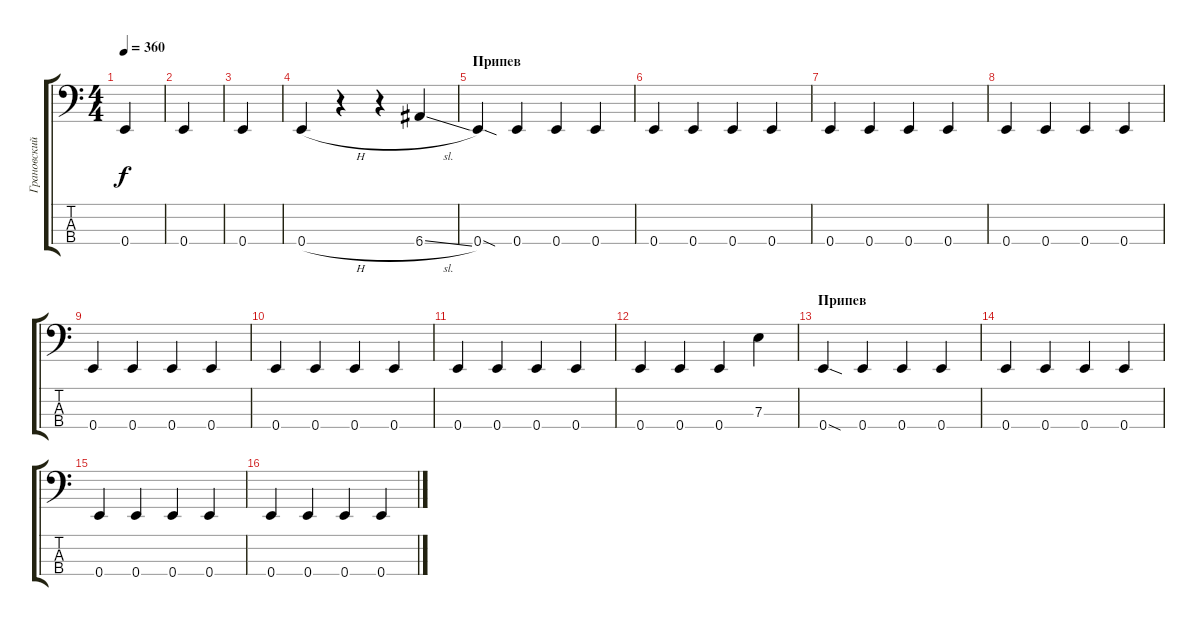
\track ("Грановский" "Грановский") {instrument electricbassfinger}
\staff {score tabs}
\tuning (G2 D2 A1 E1) {hide}
\ts (4 4)
\tempo 360
\clef f4
\ks c
0.4.4{dy f} |
0.4.4 |
0.4.4 |
0.4{h}.4 r.4 r.4 6.4{sl}.4 |
\section ("" "Припев")
0.4{sod}.4 0.4.4 0.4.4 0.4.4 |
0.4.4 0.4.4 0.4.4 0.4.4 |
0.4.4 0.4.4 0.4.4 0.4.4 |
0.4.4 0.4.4 0.4.4 0.4.4 |
0.4.4 0.4.4 0.4.4 0.4.4 |
0.4.4 0.4.4 0.4.4 0.4.4 |
0.4.4 0.4.4 0.4.4 0.4.4 |
0.4.4 0.4.4 0.4.4 7.3.4 |
\section ("" "Припев")
0.4{sod}.4 0.4.4 0.4.4 0.4.4 |
0.4.4 0.4.4 0.4.4 0.4.4 |
0.4.4 0.4.4 0.4.4 0.4.4 |
0.4.4 0.4.4 0.4.4 0.4.4
